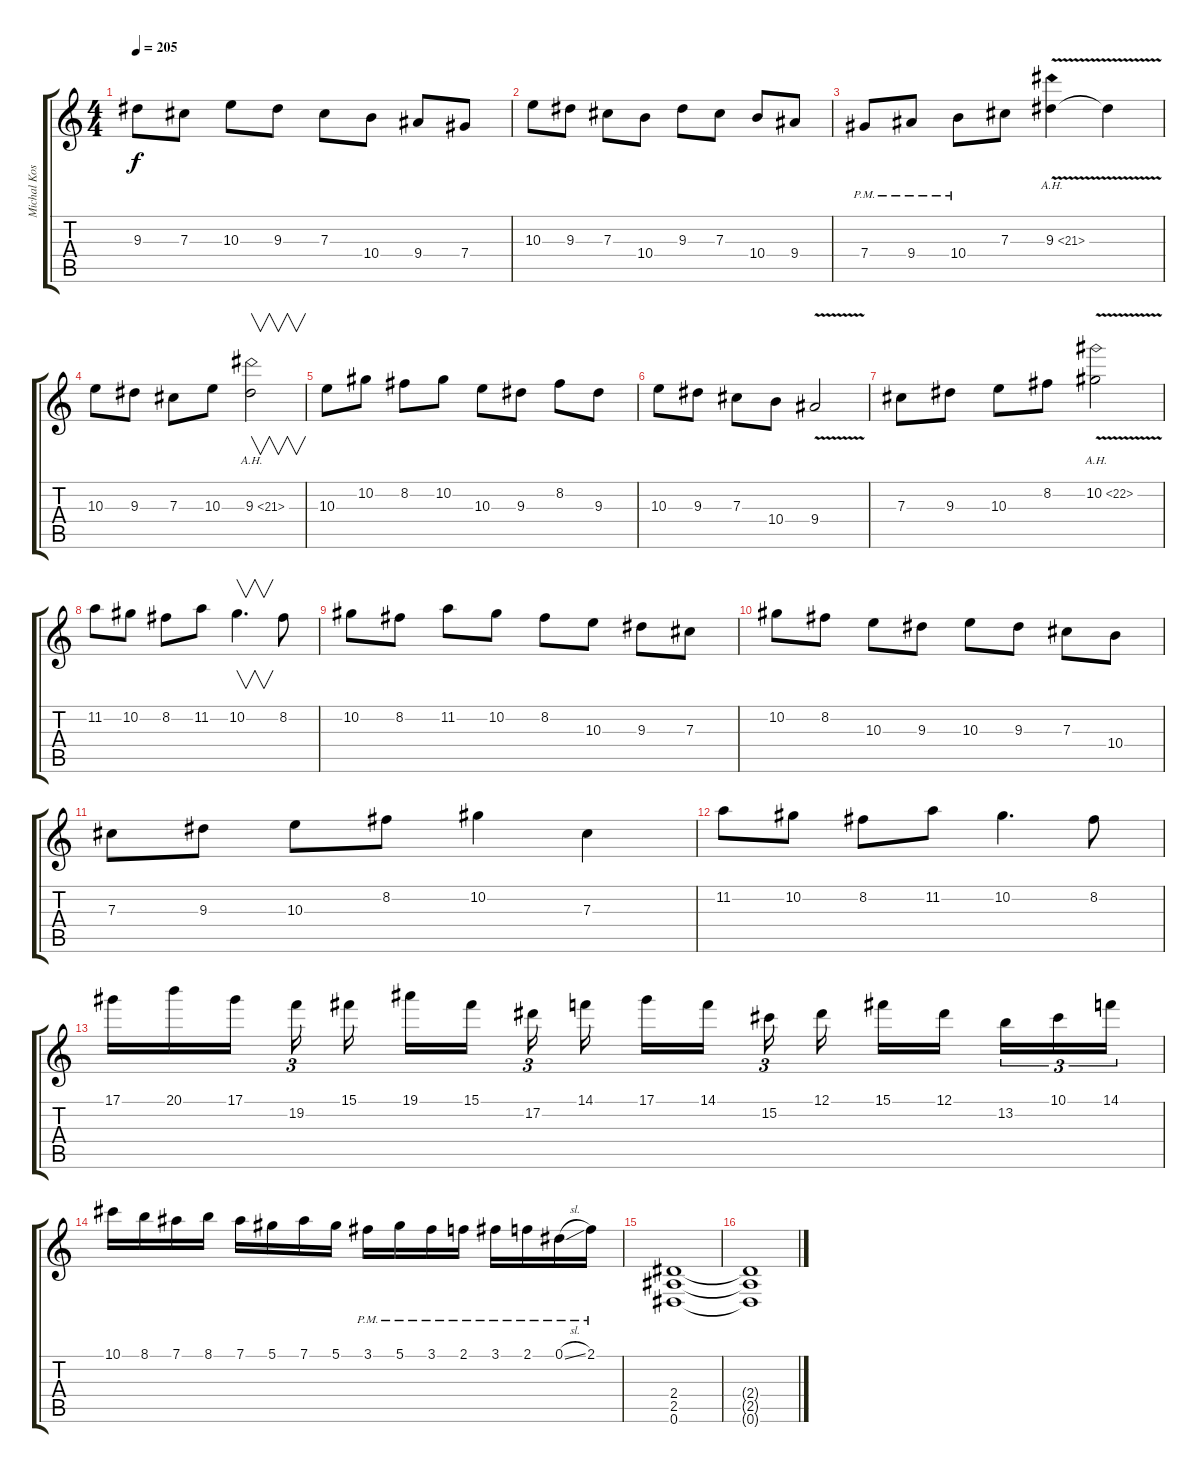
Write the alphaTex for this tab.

\track ("Michal Kostrzynski" "Michal Kos") {instrument distortionguitar}
\staff {score tabs}
\tuning (Eb4 Bb3 Gb3 Db3 Ab2 Eb2) {hide}
\ts (4 4)
\tempo 205
\clef g2
\ks c
9.3.8{dy f} 7.3.8 10.3.8 9.3.8 7.3.8 10.4.8 9.4.8 7.4.8 |
10.3.8 9.3.8 7.3.8 10.4.8 9.3.8 7.3.8 10.4.8 9.4.8 |
7.4{pm}.8 9.4{pm}.8 10.4{pm}.8 7.3.8 9.3{ah 12 v}.4 9.3{t}.4 |
10.3.8 9.3.8 7.3.8 10.3.8 9.3{ah 12}.2{v} |
10.3.8 10.2.8 8.2.8 10.2.8 10.3.8 9.3.8 8.2.8 9.3.8 |
10.3.8 9.3.8 7.3.8 10.4.8 9.4{v}.2 |
7.3.8 9.3.8 10.3.8 8.2.8 10.2{ah 12 v}.2 |
11.2.8 10.2.8 8.2.8 11.2.8 10.2.4{v d} 8.2.8 |
10.2.8 8.2.8 11.2.8 10.2.8 8.2.8 10.3.8 9.3.8 7.3.8 |
10.2.8 8.2.8 10.3.8 9.3.8 10.3.8 9.3.8 7.3.8 10.4.8 |
7.3.8 9.3.8 10.3.8 8.2.8 10.2.4 7.3.4 |
11.2.8 10.2.8 8.2.8 11.2.8 10.2.4{d} 8.2.8 |
17.1.16 20.1.16 17.1.16{beam splitsecondary} 19.2.16{tu (3 2)} 15.1.16 19.1.16 15.1.16{beam splitsecondary} 17.2.16{tu (3 2)} 14.1.16 17.1.16 14.1.16{beam splitsecondary} 15.2.16{tu (3 2)} 12.1.16 15.1.16 12.1.16{beam splitsecondary} 13.2.16{tu (3 2)} 10.1.16{tu (3 2)} 14.1.16{tu (3 2)} |
10.1.16 8.1.16 7.1.16 8.1.16 7.1.16 5.1.16 7.1.16 5.1.16 3.1{pm}.16 5.1{pm}.16 3.1{pm}.16 2.1{pm}.16 3.1{pm}.16 2.1{pm}.16 0.1{sl pm}.16 2.1{pm}.16 |
(2.4 2.5 0.6).1 |
(2.4{t} 2.5{t} 0.6{t}).1
